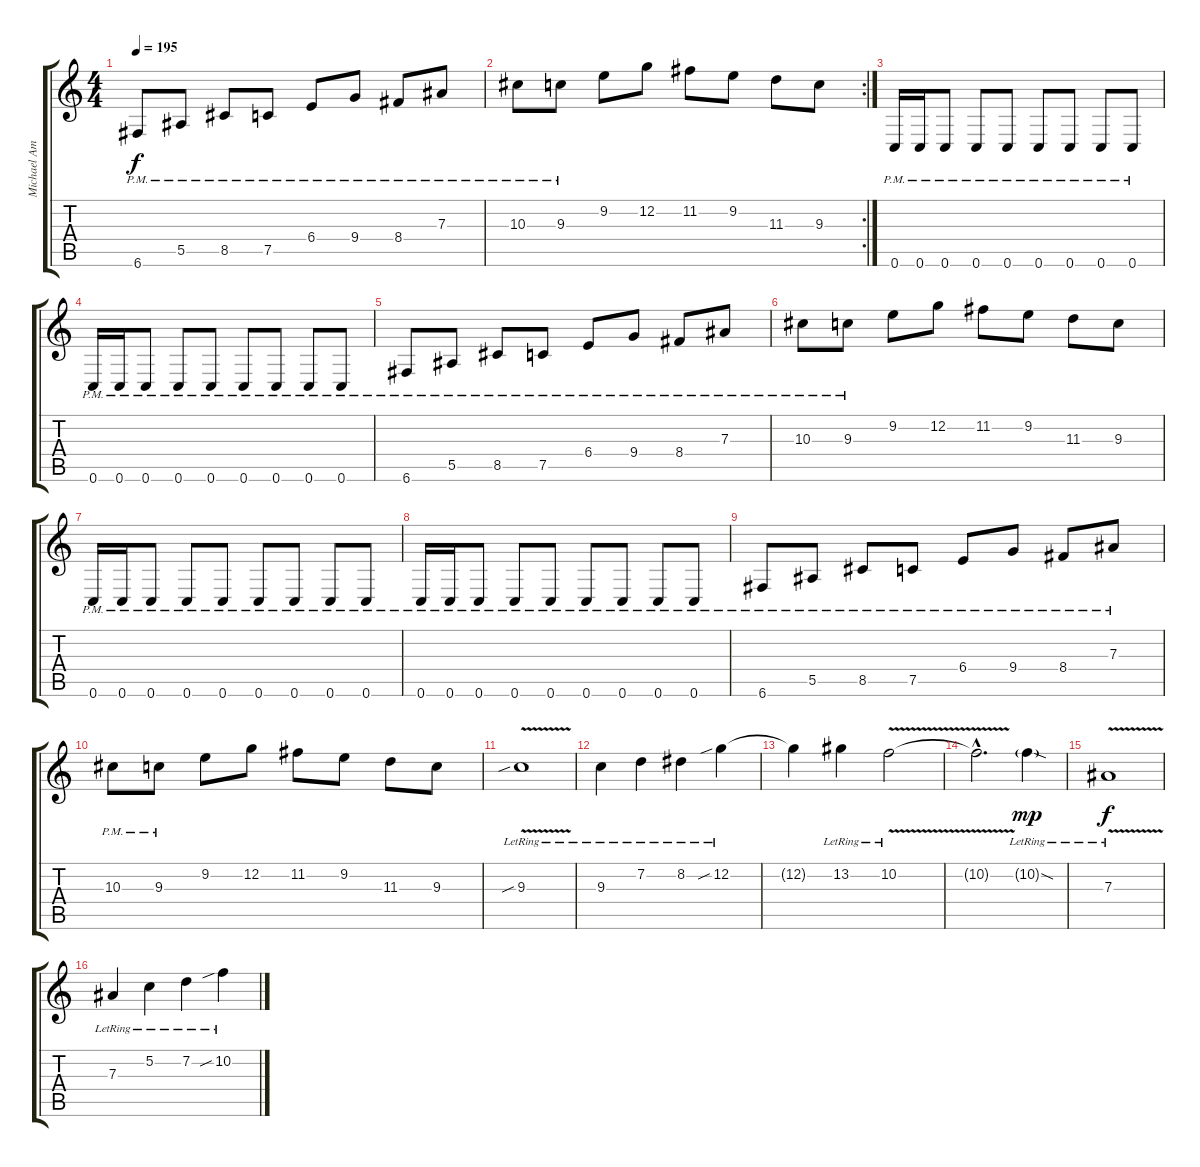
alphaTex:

\track ("Michael Amott" "Michael Am") {instrument distortionguitar}
\staff {score tabs}
\tuning (C4 G3 Eb3 Bb2 F2 C2) {hide}
\ts (4 4)
\tempo 195
\clef g2
\ks c
6.6{pm}.8{dy f} 5.5{pm}.8 8.5{pm}.8 7.5{pm}.8 6.4{pm}.8 9.4{pm}.8 8.4{pm}.8 7.3{pm}.8 |
\rc 2
10.3{pm}.8 9.3{pm}.8 9.2.8 12.2.8 11.2.8 9.2.8 11.3.8 9.3.8 |
0.6{pm}.16 0.6{pm}.16 0.6{pm}.8 0.6{pm}.8 0.6{pm}.8 0.6{pm}.8 0.6{pm}.8 0.6{pm}.8 0.6{pm}.8 |
0.6{pm}.16 0.6{pm}.16 0.6{pm}.8 0.6{pm}.8 0.6{pm}.8 0.6{pm}.8 0.6{pm}.8 0.6{pm}.8 0.6{pm}.8 |
6.6{pm}.8 5.5{pm}.8 8.5{pm}.8 7.5{pm}.8 6.4{pm}.8 9.4{pm}.8 8.4{pm}.8 7.3{pm}.8 |
10.3{pm}.8 9.3{pm}.8 9.2.8 12.2.8 11.2.8 9.2.8 11.3.8 9.3.8 |
0.6{pm}.16 0.6{pm}.16 0.6{pm}.8 0.6{pm}.8 0.6{pm}.8 0.6{pm}.8 0.6{pm}.8 0.6{pm}.8 0.6{pm}.8 |
0.6{pm}.16 0.6{pm}.16 0.6{pm}.8 0.6{pm}.8 0.6{pm}.8 0.6{pm}.8 0.6{pm}.8 0.6{pm}.8 0.6{pm}.8 |
6.6{pm}.8 5.5{pm}.8 8.5{pm}.8 7.5{pm}.8 6.4{pm}.8 9.4{pm}.8 8.4{pm}.8 7.3{pm}.8 |
10.3{pm}.8 9.3{pm}.8 9.2.8 12.2.8 11.2.8 9.2.8 11.3.8 9.3.8 |
9.3{v sib lr}.1 |
9.3{lr}.4 7.2{lr}.4 8.2{lr}.4 12.2{sib lr}.4 |
12.2{t}.4 13.2{lr}.4 10.2{v lr}.2 |
10.2{hac t}.2{d} 10.2{sod g lr}.4{dy mp} |
7.3{v lr}.1{dy f} |
7.3{lr}.4 5.2{lr}.4 7.2{lr}.4 10.2{sib lr}.4
